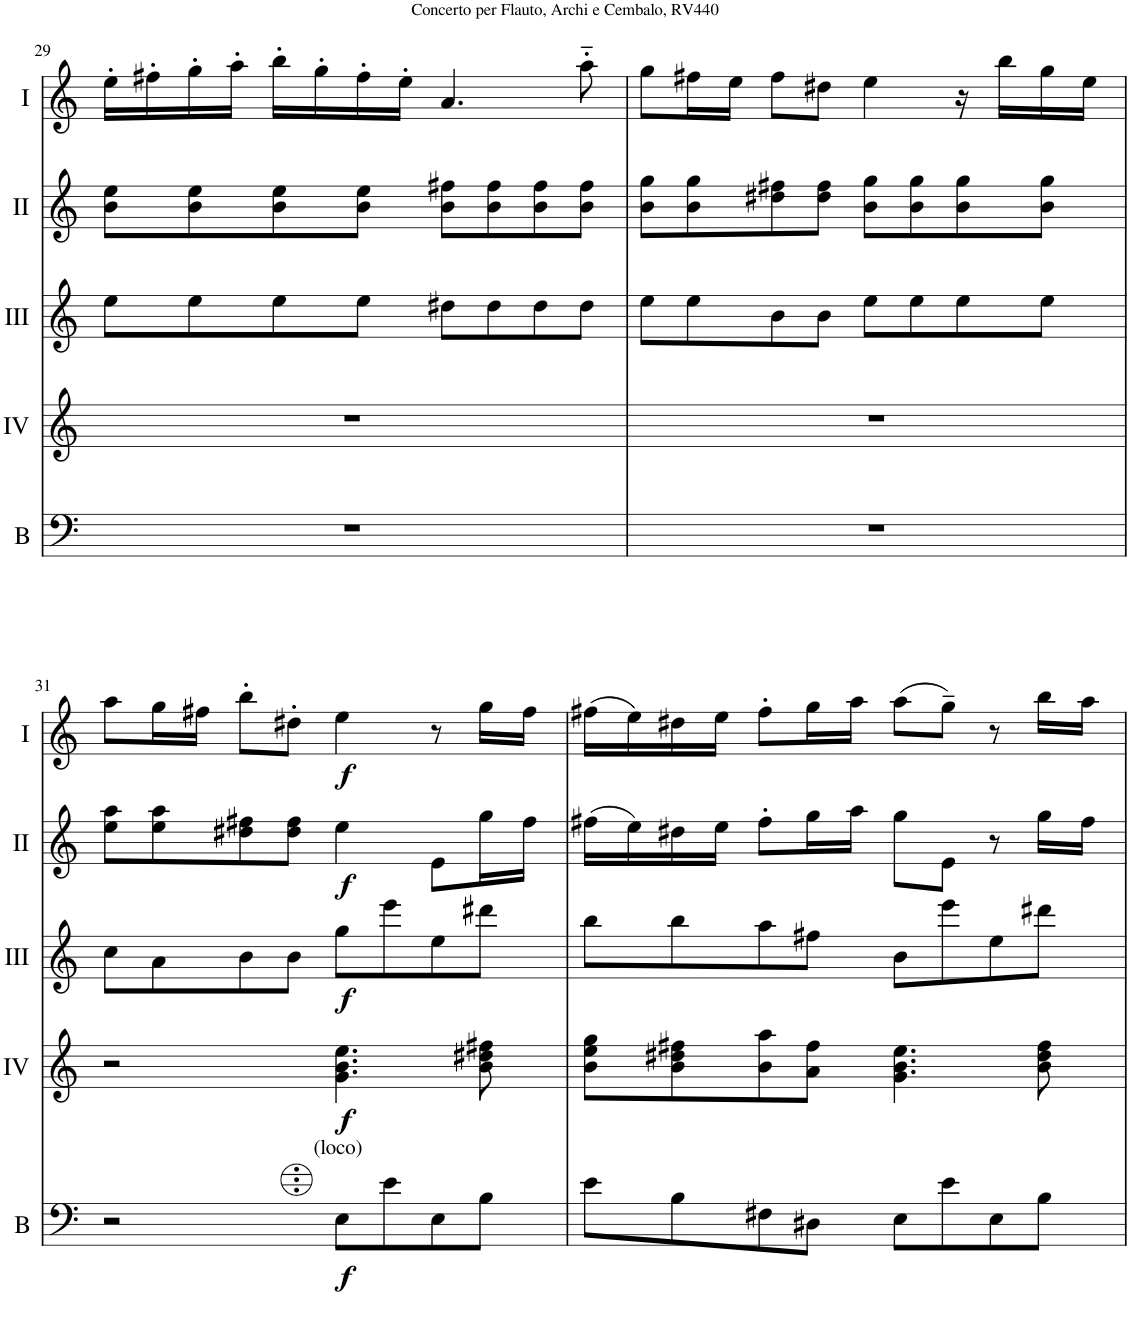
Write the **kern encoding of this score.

**kern	**dynam	**kern	**dynam	**kern	**dynam	**kern	**dynam	**kern	**dynam
*part5	*part5	*part4	*part4	*part3	*part3	*part2	*part2	*part1	*part1
*staff5	*staff5	*staff4	*staff4	*staff3	*staff3	*staff2	*staff2	*staff1	*staff1
*I"Basson	*	*I"Acc. 4	*	*I"Acc. 3	*	*I"Acc. 2	*	*I"Acc. 1	*
*I'B	*	*	*	*	*	*	*	*	*
!!LO:PB:g=z
*clefF4	*	*clefG2	*	*clefG2	*	*clefG2	*	*clefG2	*
*Trd7c12	*	*	*	*Trd7c12	*	*	*	*	*
*k[]	*	*k[]	*	*k[]	*	*k[]	*	*k[]	*
*M4/4	*	*M4/4	*	*M4/4	*	*M4/4	*	*M4/4	*
*met(c)	*	*met(c)	*	*met(c)	*	*met(c)	*	*met(c)	*
=29	=29	=29	=29	=29	=29	=29	=29	=29	=29
1r	.	1r	.	8ee\L	.	8b\ 8ee\L	.	16ee'\LL	.
.	.	.	.	.	.	.	.	16ff#X'\	.
.	.	.	.	8ee\	.	8b\ 8ee\	.	16gg'\	.
.	.	.	.	.	.	.	.	16aa'\JJ	.
.	.	.	.	8ee\	.	8b\ 8ee\	.	16bb'\LL	.
.	.	.	.	.	.	.	.	16gg'\	.
.	.	.	.	8ee\J	.	8b\ 8ee\J	.	16ff#'\	.
.	.	.	.	.	.	.	.	16ee'\JJ	.
.	.	.	.	8dd#X\L	.	8b\ 8ff#X\L	.	4.a/	.
.	.	.	.	8dd#\	.	8b\ 8ff#\	.	.	.
.	.	.	.	8dd#\	.	8b\ 8ff#\	.	.	.
.	.	.	.	8dd#\J	.	8b\ 8ff#\J	.	8aa'~\	.
=30	=30	=30	=30	=30	=30	=30	=30	=30	=30
1r	.	1r	.	8ee\L	.	8b\ 8gg\L	.	8gg\L	.
.	.	.	.	8ee\	.	8b\ 8gg\	.	16ff#X\L	.
.	.	.	.	.	.	.	.	16ee\JJ	.
.	.	.	.	8b\	.	8dd#X\ 8ff#X\	.	8ff#\L	.
.	.	.	.	8b\J	.	8dd#\ 8ff#\J	.	8dd#X\J	.
.	.	.	.	8ee\L	.	8b\ 8gg\L	.	4ee\	.
.	.	.	.	8ee\	.	8b\ 8gg\	.	.	.
.	.	.	.	8ee\	.	8b\ 8gg\	.	16r	.
.	.	.	.	.	.	.	.	16bb\LL	.
.	.	.	.	8ee\J	.	8b\ 8gg\J	.	16gg\	.
.	.	.	.	.	.	.	.	16ee\JJ	.
!!LO:LB:g=z
=31	=31	=31	=31	=31	=31	=31	=31	=31	=31
2r	.	2r	.	8cc\L	.	8ee\ 8aa\L	.	8aa\L	.
.	.	.	.	8a\	.	8ee\ 8aa\	.	16gg\L	.
.	.	.	.	.	.	.	.	16ff#X\JJ	.
.	.	.	.	8b\	.	8dd#X\ 8ff#X\	.	8bb'\L	.
.	.	.	.	8b\J	.	8dd#\ 8ff#\J	.	8dd#X'\J	.
!LO:TX:a:t=(loco)	!	!	!	!	!	!	!	!	!
!	!LO:DY:b	!	!LO:DY:b	!	!LO:DY:b	!	!LO:DY:b	!	!LO:DY:b
8E\L	f	4.g\ 4.b\ 4.ee\	f	8gg\L	f	4ee\	f	4ee\	f
8e\	.	.	.	8eee\	.	.	.	.	.
8E\	.	.	.	8ee\	.	8e\L	.	8r	.
8B\J	.	8b\ 8dd#X\ 8ff#X\	.	8ddd#X\J	.	16gg\L	.	16gg\LL	.
.	.	.	.	.	.	16ff#\JJ	.	16ff#\JJ	.
=32	=32	=32	=32	=32	=32	=32	=32	=32	=32
8e\L	.	8b\ 8ee\ 8gg\L	.	8bb\L	.	(16ff#X\LL	.	(16ff#X\LL	.
.	.	.	.	.	.	16ee\)	.	16ee\)	.
8B\	.	8b\ 8dd#X\ 8ff#X\	.	8bb\	.	16dd#X\	.	16dd#X\	.
.	.	.	.	.	.	16ee\JJ	.	16ee\JJ	.
8F#X\	.	8b\ 8aa\	.	8aa\	.	8ff#'\L	.	8ff#'\L	.
8D#X\J	.	8a\ 8ff#\J	.	8ff#X\J	.	16gg\L	.	16gg\L	.
.	.	.	.	.	.	16aa\JJ	.	16aa\JJ	.
8E\L	.	4.g\ 4.b\ 4.ee\	.	8b\L	.	8gg\L	.	(8aa\L	.
8e\	.	.	.	8eee\	.	8e\J	.	8gg~\J)	.
8E\	.	.	.	8ee\	.	8r	.	8r	.
8B\J	.	8b\ 8dd#\ 8ff#\	.	8ddd#X\J	.	16gg\LL	.	16bb\LL	.
.	.	.	.	.	.	16ff#\JJ	.	16aa\JJ	.
=	=	=	=	=	=	=	=	=	=
*-	*-	*-	*-	*-	*-	*-	*-	*-	*-
